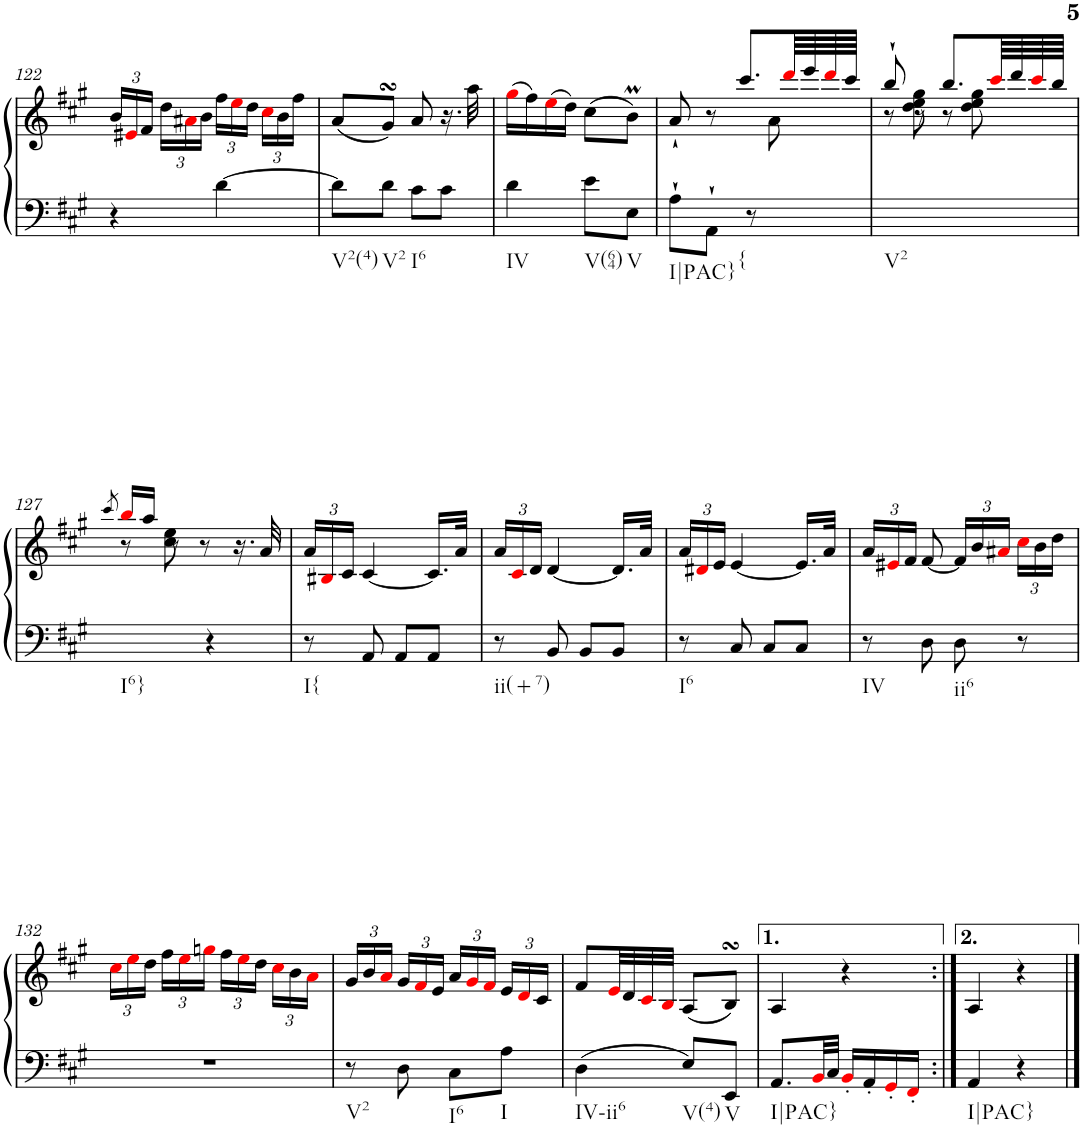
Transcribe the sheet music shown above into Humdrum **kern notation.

**kern	**kern
*part1	*part1
*staff2	*staff1
*I"Harpsichord	*
*I'Hch.	*
!!LO:PB:g=z
*clefF4	*clefG2
*k[f#c#g#]	*k[f#c#g#]
*M2/4	*M2/4
*	*Xbrackettup
=122	=122
4r	24b/LL
.	24e#Xi/
.	24f#/JJ
.	24dd\LL
.	24a#Xi\
.	24b\JJ
[4d\	24ff#\LL
.	24eei\
.	24dd\JJ
.	24cc#i\LL
.	24b\
.	24ff#\JJ
=123	=123
!LO:TX:b:t=V2(4)	!
8d\L]	(8a/L
!LO:TX:b:t=V2	!
8d\J	8g#sSsS/J)
!LO:TX:b:t=I6	!
8c#\L	8a/
8c#\J	16.r
.	32aa\
=124	=124
!LO:TX:b:t=IV	!
4d\	(16gg#i\LL
.	16ff#\)
.	(16eei\
.	16dd\JJ)
!LO:TX:b:t=V(64)	!
8e\L	(8cc#\L
!LO:TX:b:t=V	!
8E\J	8bM\J)
=125	=125
*	*^
!LO:TX:b:t=I|PAC}	!	!
8A`\L	8a`/	4.ryy
8AA`\J	8r	.
!LO:TX:b:t={	!	!
8r	8.ccc#/L	.
8ryy	.	8a\
.	64dddi/LLL	.
.	64eee/	.
.	64dddi/	.
.	64ccc#/JJJJ	.
=126	=126	=126
!LO:TX:b:t=V2	!	!
8r	8bb`>/	8ryy
8ryy	8r	8dd\ 8ee\ 8gg#\
8r	8.bb/L	8ryy
8ryy	.	8dd\ 8ee\ 8gg#\
.	64ccc#i/LLL	.
.	64ddd/	.
.	64ccc#i/	.
.	64bb/JJJJ	.
!!LO:LB:g=z	!!
=127	=127	=127
.	8qccc#/	.
!LO:TX:b:t=I6}	!	!
8r	16bbi/LL	8ryy
.	16aa/JJ	.
8ryy	8r	8cc#\ 8ee\
4r	8r	4ryy
.	16.r	.
.	32a/	.
*	*v	*v
=128	=128
!LO:TX:b:t=I{	!
8r	24a/LL
.	24B#Xi/
.	24c#/JJ
8AA/	[4c#/
8AA/L	.
8AA/J	16.c#/LL]
.	32a/JJk
=129	=129
!LO:TX:b:t=ii(+7)	!
8r	24a/LL
.	24c#i/
.	24d/JJ
8BB/	[4d/
8BB/L	.
8BB/J	16.d/LL]
.	32a/JJk
=130	=130
!LO:TX:b:t=I6	!
8r	24a/LL
.	24d#Xi/
.	24e/JJ
8C#/	[4e/
8C#/L	.
8C#/J	16.e/LL]
.	32a/JJk
=131	=131
!LO:TX:b:t=IV	!
8r	24a/LL
.	24e#Xi/
.	24f#/JJ
8D\	[8f#/
!LO:TX:b:t=ii6	!
8D\	24f#/LL]
.	24b/
.	24a#Xi/JJ
8r	24cc#i\LL
.	24b\
.	24dd\JJ
!!LO:LB:g=z
=132	=132
2r	24cc#i\LL
.	24eei\
.	24dd\JJ
.	24ff#\LL
.	24eei\
.	24ggni\JJ
.	24ff#\LL
.	24eei\
.	24dd\JJ
.	24cc#i\LL
.	24b\
.	24ai\JJ
=133	=133
!LO:TX:b:t=V2	!
8r	24g#/LL
.	24b/
.	24ai/JJ
8D\	24g#/LL
.	24f#i/
.	24e/JJ
!LO:TX:b:t=I6	!
8C#\L	24a/LL
.	24g#i/
.	24f#i/JJ
!LO:TX:b:t=I	!
8A\J	24e/LL
.	24di/
.	24c#/JJ
=134	=134
!LO:TX:b:t=IV-ii6	!
4D\	8f#/L
.	32ei/LL
.	32d/
.	32c#i/
.	32Bi/JJJ
!LO:TX:b:t=V(4)	!
8E/L	(8A/L
!LO:TX:b:t=V	!
8EE/J	8BsSSS/J)
=135	=135
!LO:TX:b:t=I|PAC}	!
8.AA/L	4A/
32BBi/LL	.
32C#/JJJ	.
16BB'i/LL	4r
16AA'/	.
16GG#'i/	.
16FF#'i/JJ	.
=135X2:|!	=135X2:|!
!LO:TX:b:t=I|PAC}	!
4AA/	4A/
4r	4r
==	==
*-	*-
